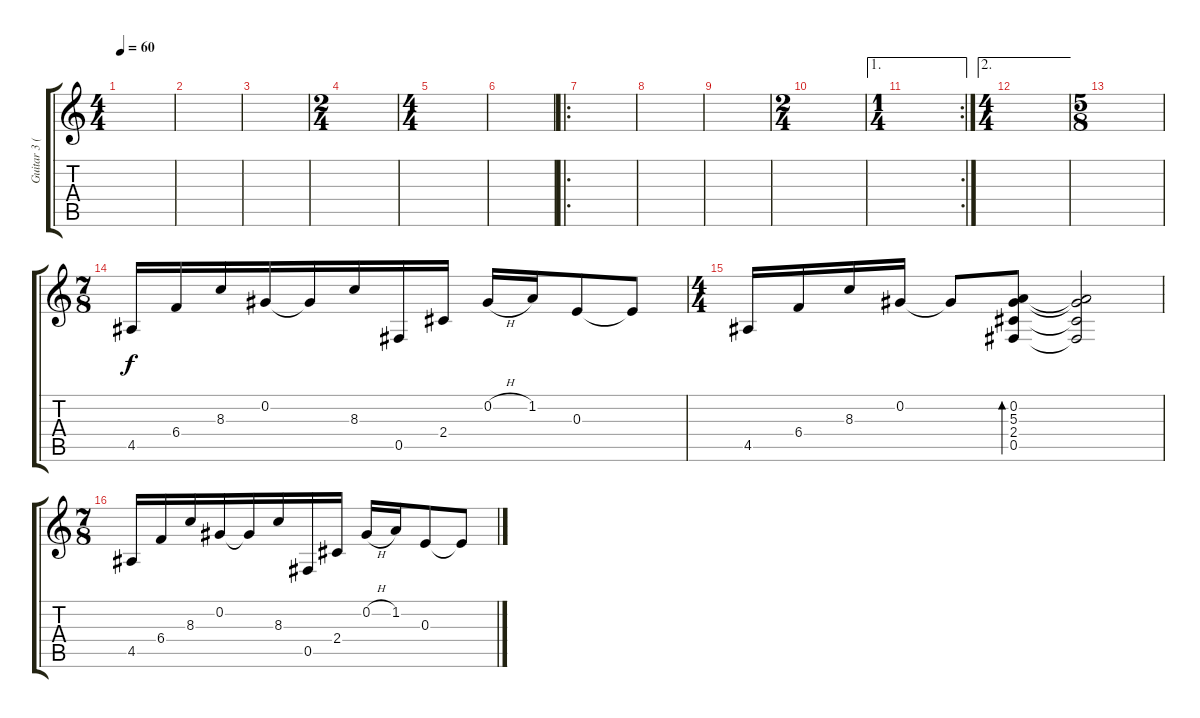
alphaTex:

\track ("Guitar 3 (acoustic)" "Guitar 3 (") {instrument acousticguitarsteel}
\staff {score tabs}
\tuning (Db4 Ab3 E3 B2 Gb2 Db2) {hide}
\ts (4 4)
\tempo 60
\clef g2
\ks c
|
|
|
\ts (2 4)
|
\ts (4 4)
|
|
\ro
|
|
|
\ts (2 4)
|
\ae 1
\rc 2
\ts (1 4)
|
\ae 2
\ts (4 4)
|
\ts (5 8)
|
\ts (7 8)
4.5.16 6.4.16 8.3.16 0.2.16 0.2{t}.16 8.3.16 0.5.16 2.4.16 0.2{h}.16 1.2.16 0.3.8 0.3{t}.8 |
\ts (4 4)
4.5.16 6.4.16 8.3.16 0.2.16 0.2{t}.8 (0.2 5.3 2.4 0.5).8{bd 60} (0.2{t} 5.3{t} 2.4{t} 0.5{t}).2 |
\ts (7 8)
4.5.16 6.4.16 8.3.16 0.2.16 0.2{t}.16 8.3.16 0.5.16 2.4.16 0.2{h}.16 1.2.16 0.3.8 0.3{t}.8
